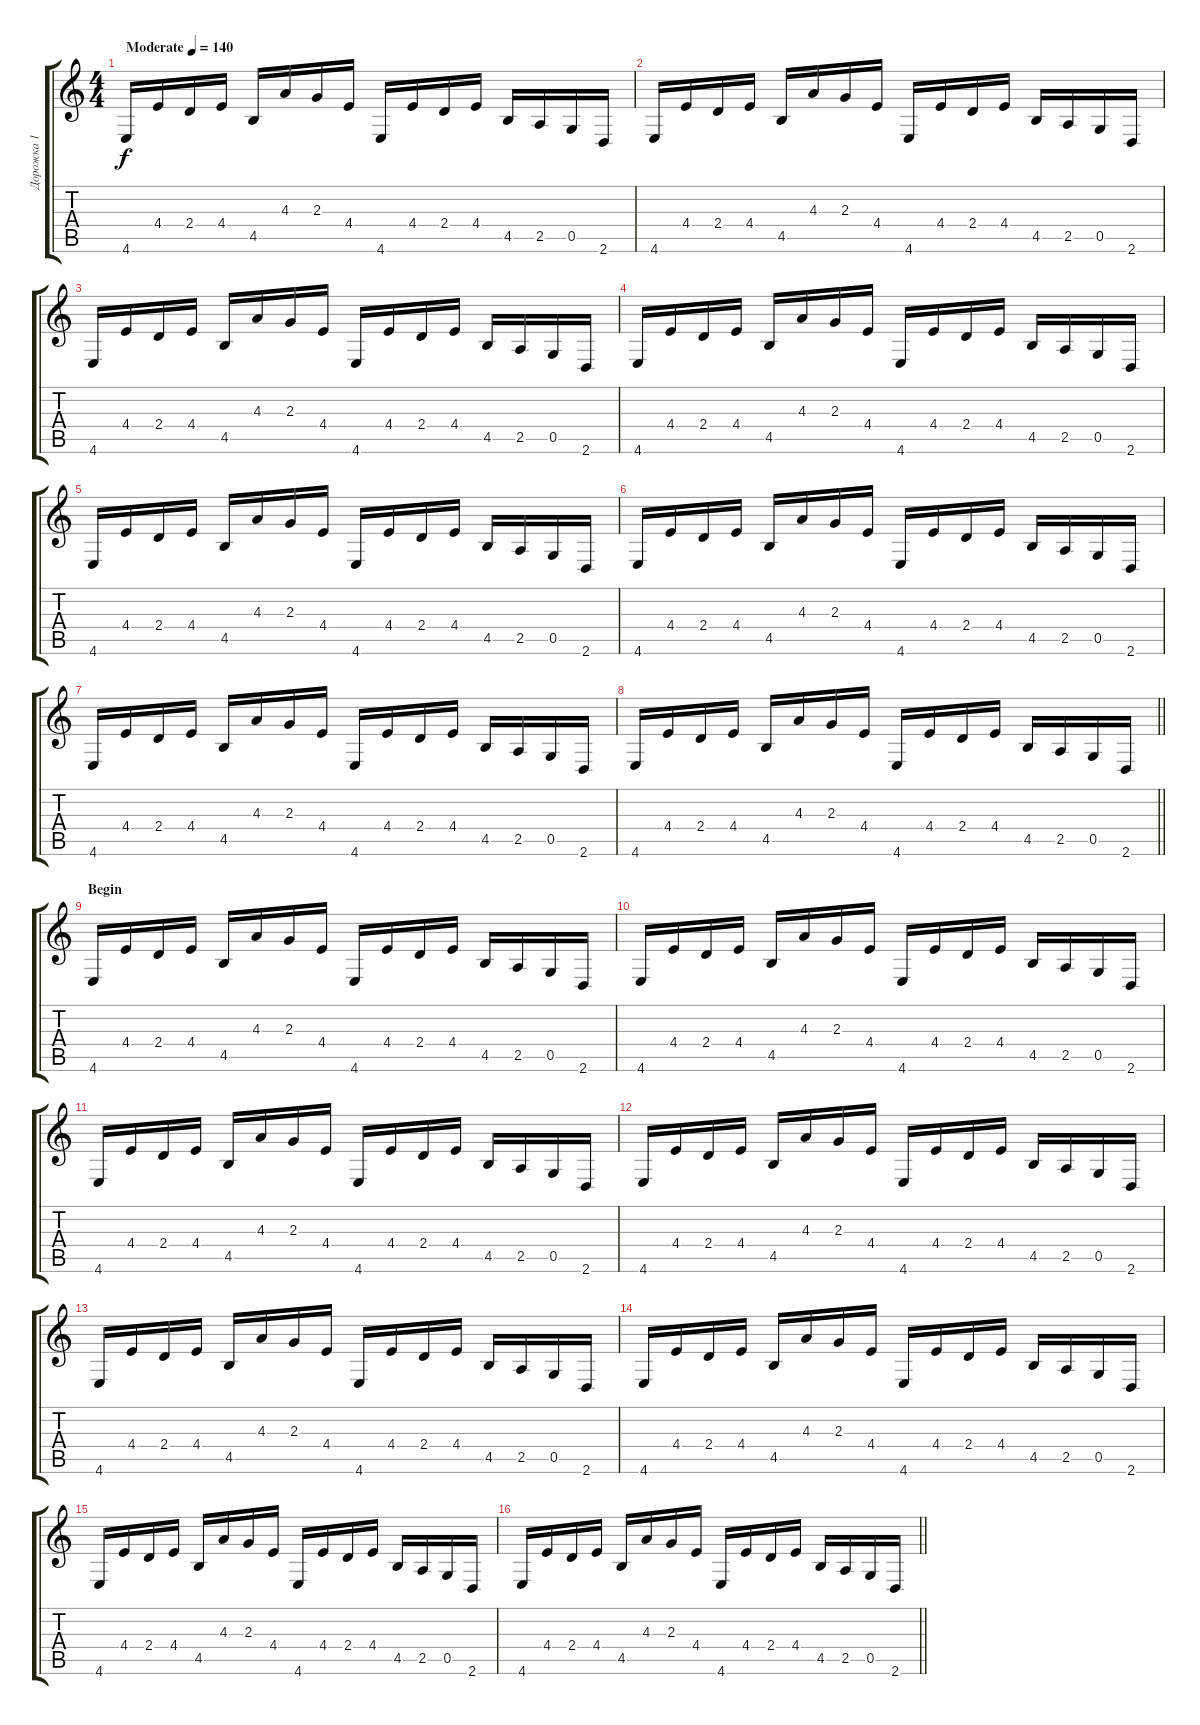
\track ("Дорожка 1" "Дорожка 1") {instrument synthbass1}
\staff {score tabs}
\tuning (D4 A3 F3 C3 G2 C2) {hide}
\ts (4 4)
\tempo (140 "Moderate")
\clef g2
\ks c
4.6.16{dy f instrument synthbass1} 4.4.16 2.4.16 4.4.16 4.5.16 4.3.16 2.3.16 4.4.16 4.6.16 4.4.16 2.4.16 4.4.16 4.5.16 2.5.16 0.5.16 2.6.16 |
4.6.16 4.4.16 2.4.16 4.4.16 4.5.16 4.3.16 2.3.16 4.4.16 4.6.16 4.4.16 2.4.16 4.4.16 4.5.16 2.5.16 0.5.16 2.6.16 |
4.6.16 4.4.16 2.4.16 4.4.16 4.5.16 4.3.16 2.3.16 4.4.16 4.6.16 4.4.16 2.4.16 4.4.16 4.5.16 2.5.16 0.5.16 2.6.16 |
4.6.16 4.4.16 2.4.16 4.4.16 4.5.16 4.3.16 2.3.16 4.4.16 4.6.16 4.4.16 2.4.16 4.4.16 4.5.16 2.5.16 0.5.16 2.6.16 |
4.6.16 4.4.16 2.4.16 4.4.16 4.5.16 4.3.16 2.3.16 4.4.16 4.6.16 4.4.16 2.4.16 4.4.16 4.5.16 2.5.16 0.5.16 2.6.16 |
4.6.16 4.4.16 2.4.16 4.4.16 4.5.16 4.3.16 2.3.16 4.4.16 4.6.16 4.4.16 2.4.16 4.4.16 4.5.16 2.5.16 0.5.16 2.6.16 |
4.6.16 4.4.16 2.4.16 4.4.16 4.5.16 4.3.16 2.3.16 4.4.16 4.6.16 4.4.16 2.4.16 4.4.16 4.5.16 2.5.16 0.5.16 2.6.16 |
\barLineRight lightlight
4.6.16 4.4.16 2.4.16 4.4.16 4.5.16 4.3.16 2.3.16 4.4.16 4.6.16 4.4.16 2.4.16 4.4.16 4.5.16 2.5.16 0.5.16 2.6.16 |
\section ("" "Begin")
4.6.16 4.4.16 2.4.16 4.4.16 4.5.16 4.3.16 2.3.16 4.4.16 4.6.16 4.4.16 2.4.16 4.4.16 4.5.16 2.5.16 0.5.16 2.6.16 |
4.6.16 4.4.16 2.4.16 4.4.16 4.5.16 4.3.16 2.3.16 4.4.16 4.6.16 4.4.16 2.4.16 4.4.16 4.5.16 2.5.16 0.5.16 2.6.16 |
4.6.16 4.4.16 2.4.16 4.4.16 4.5.16 4.3.16 2.3.16 4.4.16 4.6.16 4.4.16 2.4.16 4.4.16 4.5.16 2.5.16 0.5.16 2.6.16 |
4.6.16 4.4.16 2.4.16 4.4.16 4.5.16 4.3.16 2.3.16 4.4.16 4.6.16 4.4.16 2.4.16 4.4.16 4.5.16 2.5.16 0.5.16 2.6.16 |
4.6.16 4.4.16 2.4.16 4.4.16 4.5.16 4.3.16 2.3.16 4.4.16 4.6.16 4.4.16 2.4.16 4.4.16 4.5.16 2.5.16 0.5.16 2.6.16 |
4.6.16 4.4.16 2.4.16 4.4.16 4.5.16 4.3.16 2.3.16 4.4.16 4.6.16 4.4.16 2.4.16 4.4.16 4.5.16 2.5.16 0.5.16 2.6.16 |
4.6.16 4.4.16 2.4.16 4.4.16 4.5.16 4.3.16 2.3.16 4.4.16 4.6.16 4.4.16 2.4.16 4.4.16 4.5.16 2.5.16 0.5.16 2.6.16 |
\barLineRight lightlight
4.6.16 4.4.16 2.4.16 4.4.16 4.5.16 4.3.16 2.3.16 4.4.16 4.6.16 4.4.16 2.4.16 4.4.16 4.5.16 2.5.16 0.5.16 2.6.16
